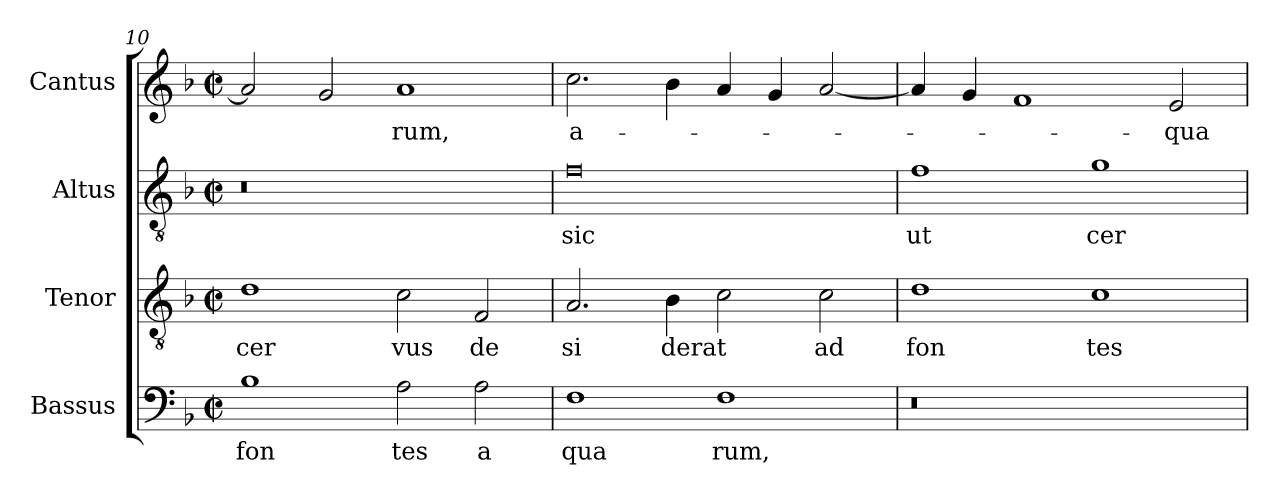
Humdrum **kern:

**kern	**text	**kern	**text	**kern	**text	**kern	**text
*part4	*part4	*part3	*part3	*part2	*part2	*part1	*part1
*staff4	*staff4	*staff3	*staff3	*staff2	*staff2	*staff1	*staff1
*I"Bassus	*	*I"Tenor	*	*I"Altus	*	*I"Cantus	*
*clefF4	*	*clefGv2	*	*clefGv2	*	*clefG2	*
*k[b-]	*	*k[b-]	*	*k[b-]	*	*k[b-]	*
*F:	*	*F:	*	*F:	*	*F:	*
*M2/2	*	*M2/2	*	*M2/2	*	*M2/2	*
*met(c|)	*	*met(c|)	*	*met(c|)	*	*met(c|)	*
=10	=10	=10	=10	=10	=10	=10	=10
!	!LO:LY:b:cj	!	!LO:LY:b:cj	!	!	!	!
1B-	fon	1d	cer	0r	.	2a/]	.
.	.	.	.	.	.	2g/	.
!	!LO:LY:b:cj	!	!LO:LY:b:cj	!	!	!	!LO:LY:b:cj
2A\	tes	2c\	vus	.	.	1a	-rum,
!	!LO:LY:b:cj	!	!LO:LY:b:cj	!	!	!	!
2A\	a	2F/	de	.	.	.	.
=11	=11	=11	=11	=11	=11	=11	=11
!	!LO:LY:b:cj	!	!LO:LY:b:cj	!	!LO:LY:b:cj	!	!LO:LY:b:cj
1F	qua	2.A/	si	0f	sic	2.cc\	a-
!	!	!	!LO:LY:b	!	!	!	!
.	.	4B-\	derat	.	.	4b-\	.
!	!LO:LY:b:cj	!	!	!	!	!	!
1F	rum,	2c\	.	.	.	4a/	.
.	.	.	.	.	.	4g/	.
!	!	!	!LO:LY:b:cj	!	!	!	!
.	.	2c\	ad	.	.	[<2a/	.
=12	=12	=12	=12	=12	=12	=12	=12
!	!	!	!LO:LY:b:cj	!	!LO:LY:b:cj	!	!
0r	.	1d	fon	1f	ut	4a/]	.
.	.	.	.	.	.	4g/	.
.	.	.	.	.	.	1f	.
!	!	!	!LO:LY:b:cj	!	!LO:LY:b:cj	!	!
.	.	1c	tes	1g	cer	.	.
!	!	!	!	!	!	!	!LO:LY:b:cj
.	.	.	.	.	.	2e/	-qua-
=	=	=	=	=	=	=	=
*-	*-	*-	*-	*-	*-	*-	*-
